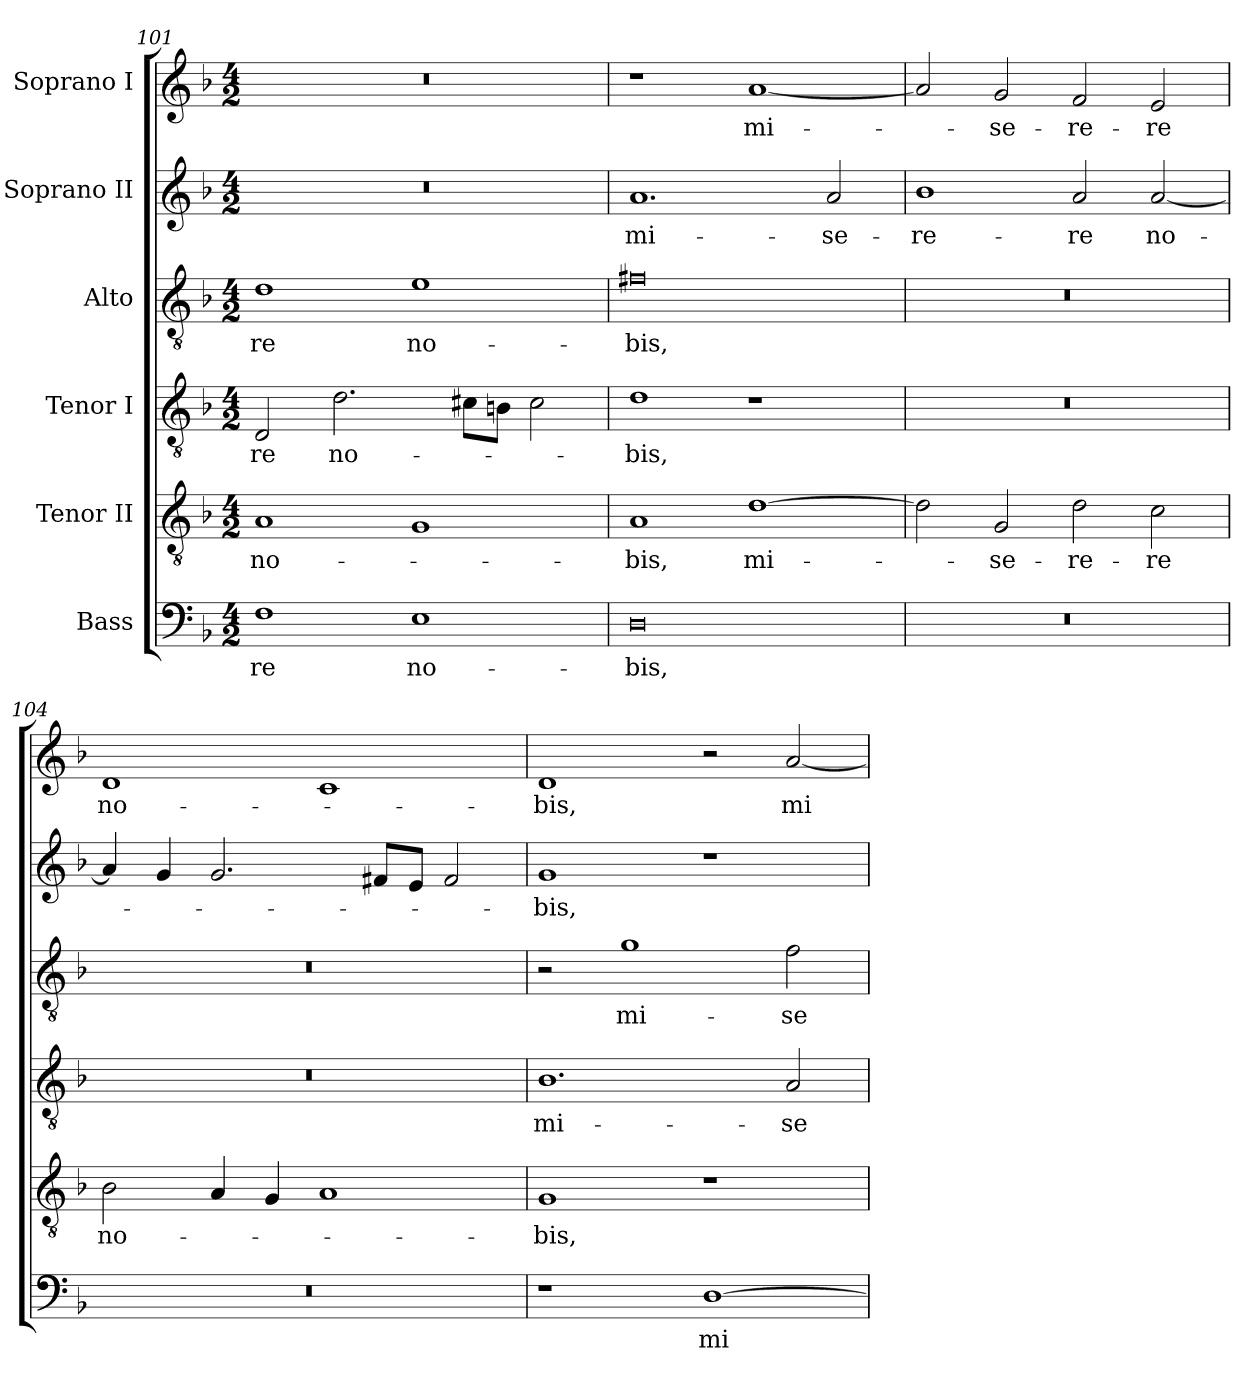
**kern	**text	**kern	**text	**kern	**text	**kern	**text	**kern	**text	**kern	**text
*part6	*part6	*part5	*part5	*part4	*part4	*part3	*part3	*part2	*part2	*part1	*part1
*staff6	*staff6	*staff5	*staff5	*staff4	*staff4	*staff3	*staff3	*staff2	*staff2	*staff1	*staff1
*I"Bass	*	*I"Tenor II	*	*I"Tenor I	*	*I"Alto	*	*I"Soprano II	*	*I"Soprano I	*
!!LO:PB:g=z
*clefF4	*	*clefGv2	*	*clefGv2	*	*clefGv2	*	*clefG2	*	*clefG2	*
*k[b-]	*	*k[b-]	*	*k[b-]	*	*k[b-]	*	*k[b-]	*	*k[b-]	*
*F:	*	*F:	*	*F:	*	*F:	*	*F:	*	*F:	*
*M4/2	*	*M4/2	*	*M4/2	*	*M4/2	*	*M4/2	*	*M4/2	*
=101	=101	=101	=101	=101	=101	=101	=101	=101	=101	=101	=101
!	!LO:LY:b:color=#000000	!	!	!	!	!	!	!	!	!	!
!	!	!	!LO:LY:b:color=#000000	!	!	!	!	!	!	!	!
!	!	!	!	!	!LO:LY:b:color=#000000	!	!	!	!	!	!
!	!	!	!	!	!	!	!LO:LY:b:color=#000000	!LO:N:vis=1	!	!LO:N:vis=1	!
1Fi	-re	1Ai	no-	2Di/	-re	1di	-re	0r	.	0r	.
!	!	!	!	!	!LO:LY:b:color=#000000	!	!	!	!	!	!
.	.	.	.	2.di\	no-	.	.	.	.	.	.
!	!LO:LY:b:color=#000000	!	!	!	!	!	!	!	!	!	!
!	!	!	!	!	!	!	!LO:LY:b:color=#000000	!	!	!	!
1Ei	no-	1Gi	.	.	.	1ei	no-	.	.	.	.
.	.	.	.	8c#Xi\L	.	.	.	.	.	.	.
.	.	.	.	8Bni\J	.	.	.	.	.	.	.
.	.	.	.	2c#i\	.	.	.	.	.	.	.
=102	=102	=102	=102	=102	=102	=102	=102	=102	=102	=102	=102
!	!LO:LY:b:color=#000000	!	!	!	!	!	!	!	!	!	!
!	!	!	!LO:LY:b:color=#000000	!	!	!	!	!	!	!	!
!	!	!	!	!	!LO:LY:b:color=#000000	!	!	!	!	!	!
!	!	!	!	!	!	!	!LO:LY:b:color=#000000	!	!	!	!
!	!	!	!	!	!	!	!	!	!LO:LY:b:color=#000000	!	!
0Di	-bis,	1Ai	-bis,	1di	-bis,	0f#Xi	-bis,	1.ai	mi-	1r	.
!	!	!	!LO:LY:b:color=#000000	!	!	!	!	!	!	!	!
!	!	!	!	!	!	!	!	!	!	!	!LO:LY:b:color=#000000
.	.	[>1di	mi-	1r	.	.	.	.	.	[<1ai	mi-
!	!	!	!	!	!	!	!	!	!LO:LY:b:color=#000000	!	!
.	.	.	.	.	.	.	.	2ai/	-se-	.	.
=103	=103	=103	=103	=103	=103	=103	=103	=103	=103	=103	=103
!LO:N:vis=1	!	!	!	!LO:N:vis=1	!	!LO:N:vis=1	!	!	!	!	!
!	!	!	!	!	!	!	!	!	!LO:LY:b:color=#000000	!	!
0r	.	2di\]	.	0r	.	0r	.	1b-i	-re-	2ai/]	.
!	!	!	!LO:LY:b:color=#000000	!	!	!	!	!	!	!	!
!	!	!	!	!	!	!	!	!	!	!	!LO:LY:b:color=#000000
.	.	2Gi/	-se-	.	.	.	.	.	.	2gi/	-se-
!	!	!	!LO:LY:b:color=#000000	!	!	!	!	!	!	!	!
!	!	!	!	!	!	!	!	!	!LO:LY:b:color=#000000	!	!
!	!	!	!	!	!	!	!	!	!	!	!LO:LY:b:color=#000000
.	.	2di\	-re-	.	.	.	.	2ai/	-re	2fi/	-re-
!	!	!	!LO:LY:b:color=#000000	!	!	!	!	!	!	!	!
!	!	!	!	!	!	!	!	!	!LO:LY:b:color=#000000	!	!
!	!	!	!	!	!	!	!	!	!	!	!LO:LY:b:color=#000000
.	.	2ci\	-re	.	.	.	.	[<2ai/	no-	2ei/	-re
=104	=104	=104	=104	=104	=104	=104	=104	=104	=104	=104	=104
!LO:N:vis=1	!	!	!	!	!	!	!	!	!	!	!
!	!	!	!LO:LY:b:color=#000000	!LO:N:vis=1	!	!LO:N:vis=1	!	!	!	!	!
!	!	!	!	!	!	!	!	!	!	!	!LO:LY:b:color=#000000
0r	.	2B-i\	no-	0r	.	0r	.	4ai/]	.	1di	no-
.	.	.	.	.	.	.	.	4gi/	.	.	.
.	.	4Ai/	.	.	.	.	.	2.gi/	.	.	.
.	.	4Gi/	.	.	.	.	.	.	.	.	.
.	.	1Ai	.	.	.	.	.	.	.	1ci	.
.	.	.	.	.	.	.	.	8f#Xi/L	.	.	.
.	.	.	.	.	.	.	.	8ei/J	.	.	.
.	.	.	.	.	.	.	.	2f#i/	.	.	.
=105	=105	=105	=105	=105	=105	=105	=105	=105	=105	=105	=105
!	!	!	!LO:LY:b:color=#000000	!	!	!	!	!	!	!	!
!	!	!	!	!	!LO:LY:b:color=#000000	!	!	!	!	!	!
!	!	!	!	!	!	!	!	!	!LO:LY:b:color=#000000	!	!
!	!	!	!	!	!	!	!	!	!	!	!LO:LY:b:color=#000000
1r	.	1Gi	-bis,	1.B-i	mi-	2r	.	1gi	-bis,	1di	-bis,
!	!	!	!	!	!	!	!LO:LY:b:color=#000000	!	!	!	!
.	.	.	.	.	.	1gi	mi-	.	.	.	.
!	!LO:LY:b:color=#000000	!	!	!	!	!	!	!	!	!	!
[>1Di	mi-	1r	.	.	.	.	.	1r	.	2r	.
!	!	!	!	!	!LO:LY:b:color=#000000	!	!	!	!	!	!
!	!	!	!	!	!	!	!LO:LY:b:color=#000000	!	!	!	!
!	!	!	!	!	!	!	!	!	!	!	!LO:LY:b:color=#000000
.	.	.	.	2Ai/	-se-	2fi\	-se-	.	.	[<2ai/	mi-
=	=	=	=	=	=	=	=	=	=	=	=
*-	*-	*-	*-	*-	*-	*-	*-	*-	*-	*-	*-
